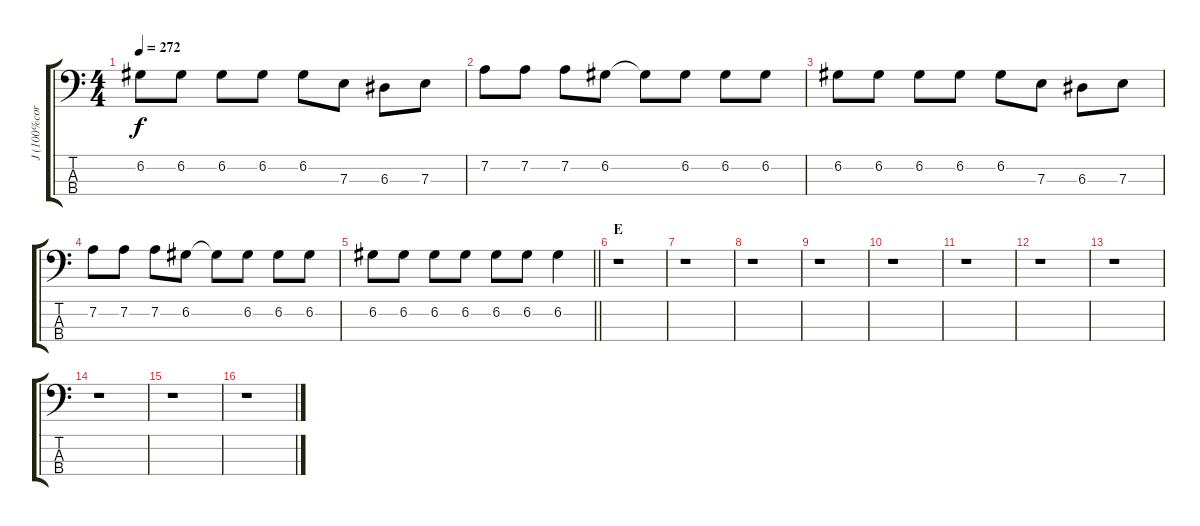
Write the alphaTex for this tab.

\track ("J (100%correct)" "J (100%cor") {instrument electricbasspick}
\staff {score tabs}
\tuning (G2 D2 A1 E1) {hide}
\ts (4 4)
\tempo 272
\clef f4
\ks c
6.2.8{dy f} 6.2.8 6.2.8 6.2.8 6.2.8 7.3.8 6.3.8 7.3.8 |
7.2.8 7.2.8 7.2.8 6.2.8 6.2{t}.8 6.2.8 6.2.8 6.2.8 |
6.2.8 6.2.8 6.2.8 6.2.8 6.2.8 7.3.8 6.3.8 7.3.8 |
7.2.8 7.2.8 7.2.8 6.2.8 6.2{t}.8 6.2.8 6.2.8 6.2.8 |
\barLineRight lightlight
6.2.8 6.2.8 6.2.8 6.2.8 6.2.8 6.2.8 6.2.4 |
\section ("" "E")
r.1 |
r.1 |
r.1 |
r.1 |
r.1 |
r.1 |
r.1 |
r.1 |
r.1 |
r.1 |
r.1
